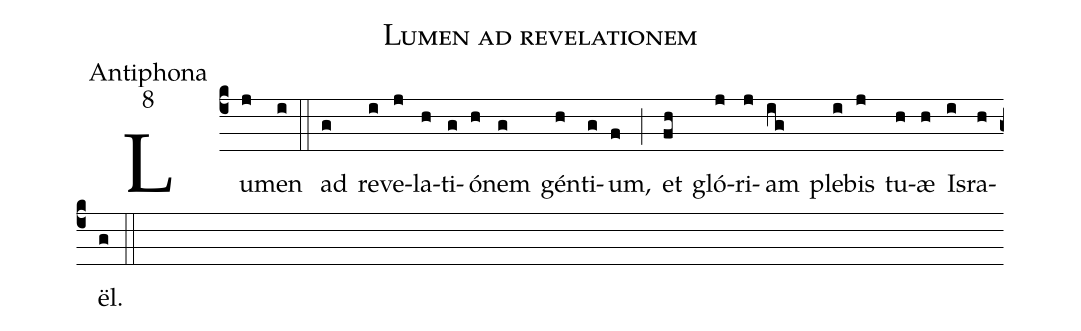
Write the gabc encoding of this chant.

name:Lumen ad revelationem;
office-part:Antiphona;
mode:8;
%%
(c4) Lu(j)men(i) (::)
ad(g) re(i)ve(j)la(h)ti(g)ó(h)nem(g) gén(h)ti(g)um,(f) (;) et(fh) gló(j)ri(j)am(ig) ple(i)bis(j) tu(h)æ(h) Is(i)ra(h)ël.(g) (::)
